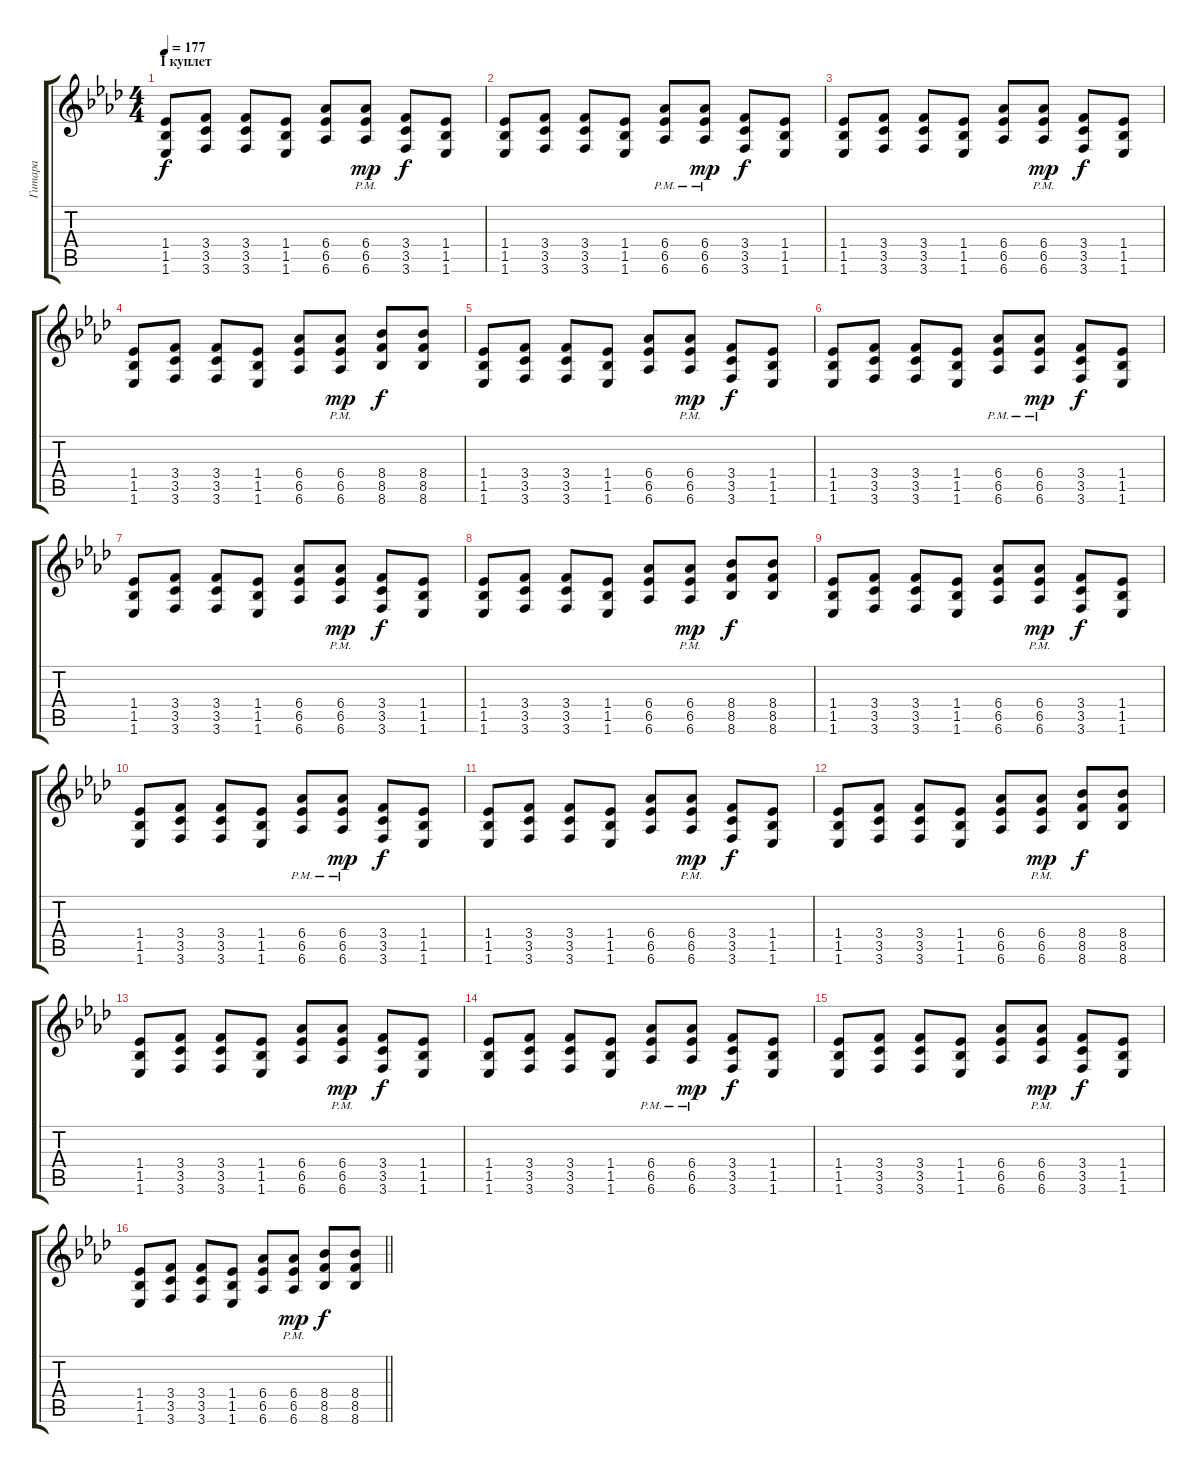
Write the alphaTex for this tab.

\track ("Гитара" "Гитара") {instrument distortionguitar}
\staff {score tabs}
\tuning (E4 B3 G3 D3 A2 D2) {hide}
\ts (4 4)
\section ("" "I куплет")
\tempo 177
\clef g2
\ks fminor
(1.4 1.5 1.6).8{dy f} (3.4 3.5 3.6).8 (3.4 3.5 3.6).8 (1.4 1.5 1.6).8 (6.4 6.5 6.6).8 (6.4{pm} 6.5{pm} 6.6{pm}).8{dy mp} (3.4 3.5 3.6).8{dy f} (1.4 1.5 1.6).8 |
(1.4 1.5 1.6).8 (3.4 3.5 3.6).8 (3.4 3.5 3.6).8 (1.4 1.5 1.6).8 (6.4 6.5 6.6{pm}).8 (6.4{pm} 6.5{pm} 6.6{pm}).8{dy mp} (3.4 3.5 3.6).8{dy f} (1.4 1.5 1.6).8 |
(1.4 1.5 1.6).8 (3.4 3.5 3.6).8 (3.4 3.5 3.6).8 (1.4 1.5 1.6).8 (6.4 6.5 6.6).8 (6.4{pm} 6.5{pm} 6.6{pm}).8{dy mp} (3.4 3.5 3.6).8{dy f} (1.4 1.5 1.6).8 |
(1.4 1.5 1.6).8 (3.4 3.5 3.6).8 (3.4 3.5 3.6).8 (1.4 1.5 1.6).8 (6.4 6.5 6.6).8 (6.4{pm} 6.5{pm} 6.6{pm}).8{dy mp} (8.4 8.5 8.6).8{dy f} (8.4 8.5 8.6).8 |
(1.4 1.5 1.6).8 (3.4 3.5 3.6).8 (3.4 3.5 3.6).8 (1.4 1.5 1.6).8 (6.4 6.5 6.6).8 (6.4{pm} 6.5{pm} 6.6{pm}).8{dy mp} (3.4 3.5 3.6).8{dy f} (1.4 1.5 1.6).8 |
(1.4 1.5 1.6).8 (3.4 3.5 3.6).8 (3.4 3.5 3.6).8 (1.4 1.5 1.6).8 (6.4 6.5 6.6{pm}).8 (6.4{pm} 6.5{pm} 6.6{pm}).8{dy mp} (3.4 3.5 3.6).8{dy f} (1.4 1.5 1.6).8 |
(1.4 1.5 1.6).8 (3.4 3.5 3.6).8 (3.4 3.5 3.6).8 (1.4 1.5 1.6).8 (6.4 6.5 6.6).8 (6.4{pm} 6.5{pm} 6.6{pm}).8{dy mp} (3.4 3.5 3.6).8{dy f} (1.4 1.5 1.6).8 |
(1.4 1.5 1.6).8 (3.4 3.5 3.6).8 (3.4 3.5 3.6).8 (1.4 1.5 1.6).8 (6.4 6.5 6.6).8 (6.4{pm} 6.5{pm} 6.6{pm}).8{dy mp} (8.4 8.5 8.6).8{dy f} (8.4 8.5 8.6).8 |
(1.4 1.5 1.6).8 (3.4 3.5 3.6).8 (3.4 3.5 3.6).8 (1.4 1.5 1.6).8 (6.4 6.5 6.6).8 (6.4{pm} 6.5{pm} 6.6{pm}).8{dy mp} (3.4 3.5 3.6).8{dy f} (1.4 1.5 1.6).8 |
(1.4 1.5 1.6).8 (3.4 3.5 3.6).8 (3.4 3.5 3.6).8 (1.4 1.5 1.6).8 (6.4 6.5 6.6{pm}).8 (6.4{pm} 6.5{pm} 6.6{pm}).8{dy mp} (3.4 3.5 3.6).8{dy f} (1.4 1.5 1.6).8 |
(1.4 1.5 1.6).8 (3.4 3.5 3.6).8 (3.4 3.5 3.6).8 (1.4 1.5 1.6).8 (6.4 6.5 6.6).8 (6.4{pm} 6.5{pm} 6.6{pm}).8{dy mp} (3.4 3.5 3.6).8{dy f} (1.4 1.5 1.6).8 |
(1.4 1.5 1.6).8 (3.4 3.5 3.6).8 (3.4 3.5 3.6).8 (1.4 1.5 1.6).8 (6.4 6.5 6.6).8 (6.4{pm} 6.5{pm} 6.6{pm}).8{dy mp} (8.4 8.5 8.6).8{dy f} (8.4 8.5 8.6).8 |
(1.4 1.5 1.6).8 (3.4 3.5 3.6).8 (3.4 3.5 3.6).8 (1.4 1.5 1.6).8 (6.4 6.5 6.6).8 (6.4{pm} 6.5{pm} 6.6{pm}).8{dy mp} (3.4 3.5 3.6).8{dy f} (1.4 1.5 1.6).8 |
(1.4 1.5 1.6).8 (3.4 3.5 3.6).8 (3.4 3.5 3.6).8 (1.4 1.5 1.6).8 (6.4 6.5 6.6{pm}).8 (6.4{pm} 6.5{pm} 6.6{pm}).8{dy mp} (3.4 3.5 3.6).8{dy f} (1.4 1.5 1.6).8 |
(1.4 1.5 1.6).8 (3.4 3.5 3.6).8 (3.4 3.5 3.6).8 (1.4 1.5 1.6).8 (6.4 6.5 6.6).8 (6.4{pm} 6.5{pm} 6.6{pm}).8{dy mp} (3.4 3.5 3.6).8{dy f} (1.4 1.5 1.6).8 |
\barLineRight lightlight
(1.4 1.5 1.6).8 (3.4 3.5 3.6).8 (3.4 3.5 3.6).8 (1.4 1.5 1.6).8 (6.4 6.5 6.6).8 (6.4{pm} 6.5{pm} 6.6{pm}).8{dy mp} (8.4 8.5 8.6).8{dy f} (8.4 8.5 8.6).8
